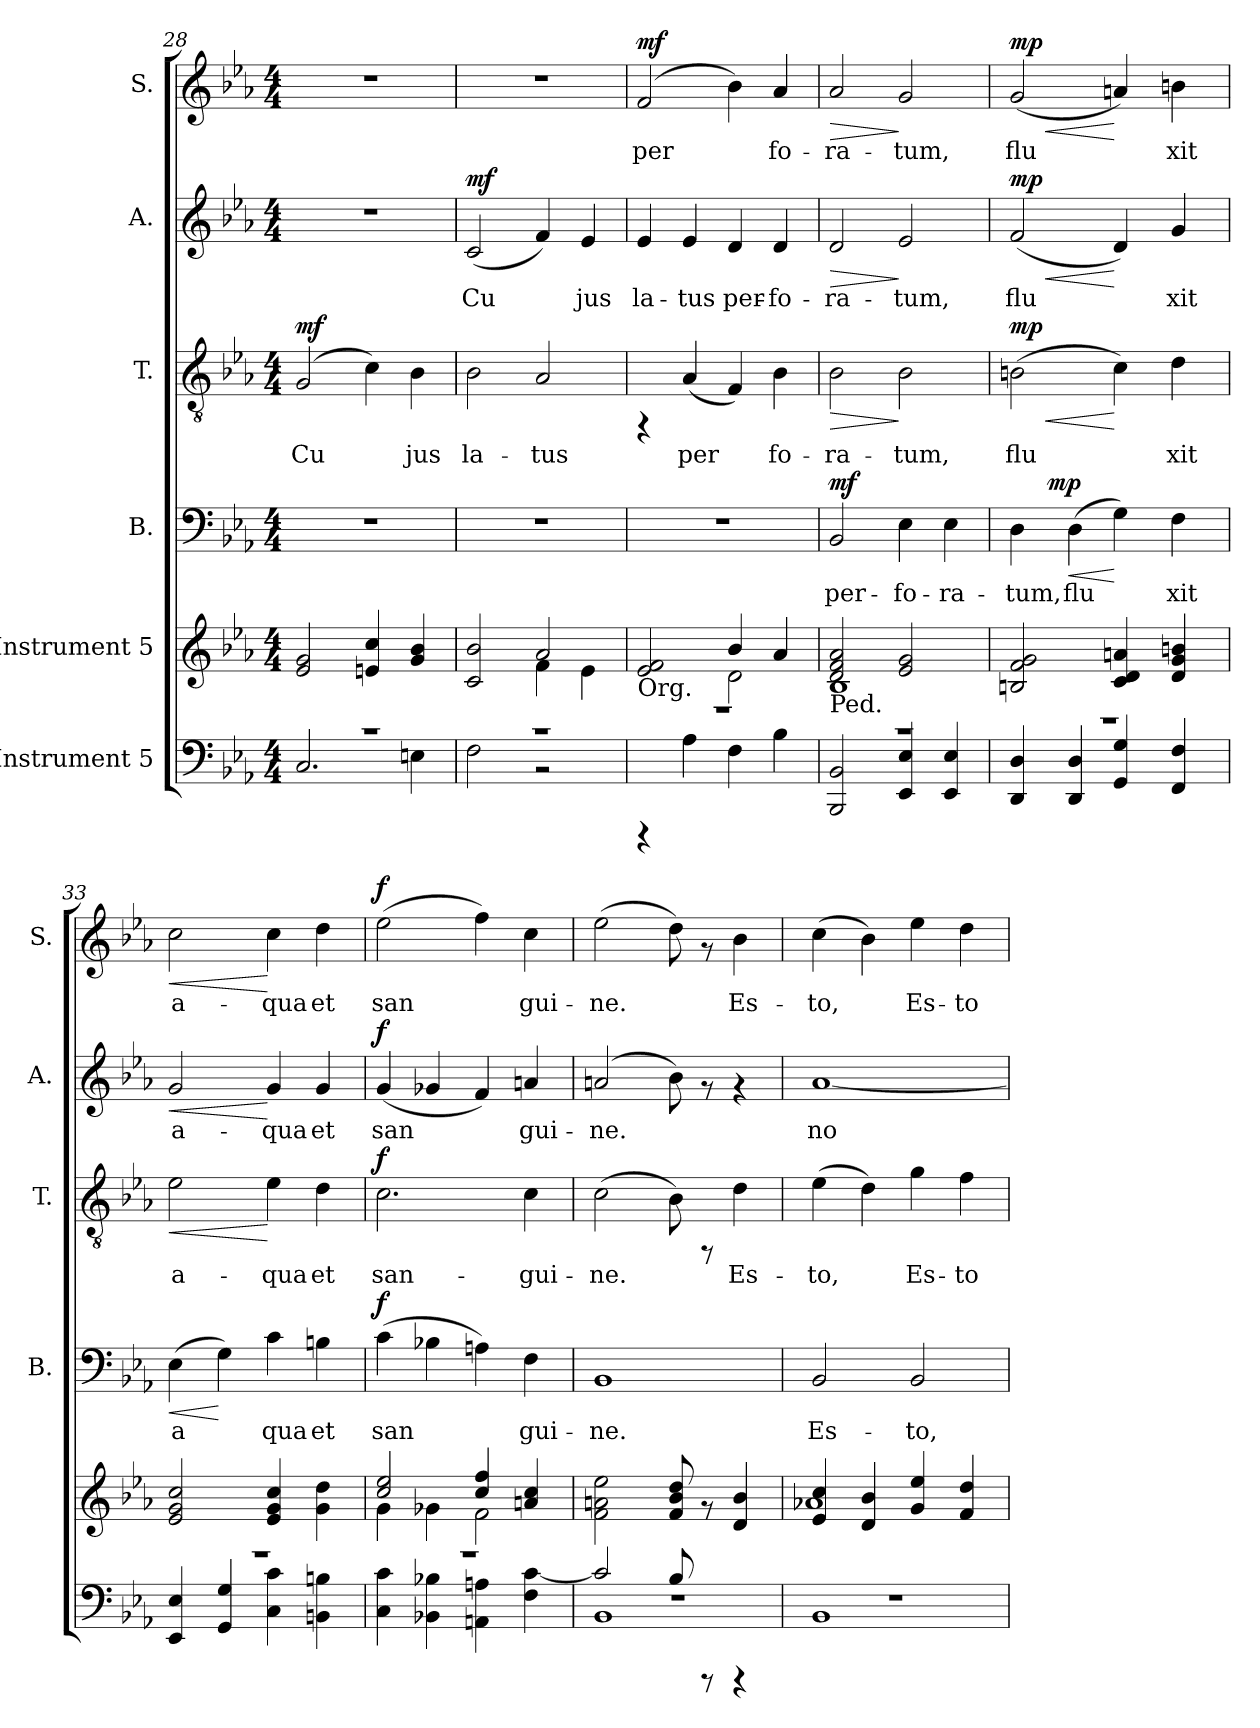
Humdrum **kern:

**kern	**kern	**kern	**text	**dynam	**kern	**text	**dynam	**kern	**text	**dynam	**kern	**text	**dynam
*part6	*part5	*part4	*part4	*part4	*part3	*part3	*part3	*part2	*part2	*part2	*part1	*part1	*part1
*staff6	*staff5	*staff4	*staff4	*staff4	*staff3	*staff3	*staff3	*staff2	*staff2	*staff2	*staff1	*staff1	*staff1
*I"Instrument 5	*I"Instrument 5	*I"B.	*	*	*I"T.	*	*	*I"A.	*	*	*I"S.	*	*
*	*	*I'B.	*	*	*I'T.	*	*	*I'A.	*	*	*I'S.	*	*
*clefF4	*clefG2	*clefF4	*	*	*clefGv2	*	*	*clefG2	*	*	*clefG2	*	*
*k[b-e-a-]	*k[b-e-a-]	*k[b-e-a-]	*	*	*k[b-e-a-]	*	*	*k[b-e-a-]	*	*	*k[b-e-a-]	*	*
*E-:	*E-:	*E-:	*	*	*E-:	*	*	*E-:	*	*	*E-:	*	*
*M4/4	*M4/4	*M4/4	*	*	*M4/4	*	*	*M4/4	*	*	*M4/4	*	*
=28	=28	=28	=28	=28	=28	=28	=28	=28	=28	=28	=28	=28	=28
*^	*	*	*	*	*	*	*	*	*	*	*	*	*
!	!	!	!	!	!	!	!LO:LY:b:cj	!LO:DY:a	!	!	!	!	!	!
1r	2.C/	2e-/ 2g/	1r	.	.	(>2G/	Cu-	mf	1r	.	.	1r	.	.
!	!	!	!	!	!	!	!LO:LY:b:cj	!	!	!	!	!	!	!
.	.	4en/ 4cc/	.	.	.	4c\)	--	.	.	.	.	.	.	.
!	!	!	!	!	!	!	!LO:LY:b:cj	!	!	!	!	!	!	!
.	4En\	4g/ 4b-/	.	.	.	4B-\	-jus	.	.	.	.	.	.	.
!!LO:PB:g=z
=29	=29	=29	=29	=29	=29	=29	=29	=29	=29	=29	=29	=29	=29	=29
*	*	*^	*	*	*	*	*	*	*	*	*	*	*	*
!	!	!	!	!	!	!	!	!LO:LY:b:cj	!	!	!LO:LY:b:cj	!LO:DY:a	!	!	!
1r	2F\	2c/ 2b-/	2ryy	1r	.	.	2B-\	la-	.	(<2c/	Cu-	mf	1r	.	.
!	!	!	!	!	!	!	!	!LO:LY:b:cj	!	!	!LO:LY:b:cj	!	!	!	!
.	2r	2a-/	4f\	.	.	.	2A-/	-tus	.	4f/)	--	.	.	.	.
!	!	!	!	!	!	!	!	!	!	!	!LO:LY:b:cj	!	!	!	!
.	.	.	4e-\	.	.	.	.	.	.	4e-/	-jus	.	.	.	.
=30	=30	=30	=30	=30	=30	=30	=30	=30	=30	=30	=30	=30	=30	=30	=30
!	!	!LO:TX:b:t=Org.	!	!	!	!	!	!	!	!	!	!	!	!	!
!	!	!	!	!	!	!	!	!	!	!	!LO:LY:b:cj	!	!	!LO:LY:b:cj	!LO:DY:a
1r	4rCCC	2e-/ 2f/	2ryy	1r	.	.	4rFF	.	.	4e-/	la-	.	(>2f/	per-	mf
!	!	!	!	!	!	!	!	!LO:LY:b:cj	!	!	!LO:LY:b:cj	!	!	!	!
.	4A-\	.	.	.	.	.	(<4A-/	per-	.	4e-/	-tus	.	.	.	.
!	!	!	!	!	!	!	!	!LO:LY:b:cj	!	!	!LO:LY:b:cj	!	!	!LO:LY:b:cj	!
.	4F\	4b-/	2d\	.	.	.	4F/)	--	.	4d/	per-	.	4b-\)	--	.
!	!	!	!	!	!	!	!	!LO:LY:b:cj	!	!	!LO:LY:b:cj	!	!	!LO:LY:b:cj	!
.	4B-\	4a-/	.	.	.	.	4B-\	-fo-	.	4d/	-fo-	.	4a-/	-fo-	.
=31	=31	=31	=31	=31	=31	=31	=31	=31	=31	=31	=31	=31	=31	=31	=31
!	!	!LO:TX:b:t=Ped.	!	!	!	!	!	!	!	!	!	!	!	!	!
!	!	!	!	!	!LO:LY:b:cj	!LO:DY:a	!	!LO:LY:b:cj	!LO:HP:b	!	!LO:LY:b:cj	!LO:HP:b	!	!LO:LY:b:cj	!LO:HP:b
1r	2BBB-/ 2BB-/	2f/ 2d/ 2a-/	1B-	2BB-/	per-	mf	2B-\	-ra-	>	2d/	-ra-	>	2a-/	-ra-	>
!	!	!	!	!	!LO:LY:b:cj	!	!	!LO:LY:b:cj	!	!	!LO:LY:b:cj	!	!	!LO:LY:b:cj	!
.	4EE-/ 4E-/	2g/ 2e-/	.	4E-\	-fo-	.	2B-\	-tum,	]	2e-/	-tum,	]	2g/	-tum,	]
!	!	!	!	!	!LO:LY:b:cj	!	!	!	!	!	!	!	!	!	!
.	4EE-/ 4E-/	.	.	4E-\	-ra-	.	.	.	.	.	.	.	.	.	.
*	*	*v	*v	*	*	*	*	*	*	*	*	*	*	*	*
=32	=32	=32	=32	=32	=32	=32	=32	=32	=32	=32	=32	=32	=32	=32
!	!	!	!	!LO:LY:b:cj	!	!	!LO:LY:b:cj	!LO:HP:b	!	!LO:LY:b:cj	!LO:HP:b	!	!LO:LY:b:cj	!LO:HP:b
!	!	!	!	!	!	!	!	!LO:DY:n=1:a	!	!	!LO:DY:n=1:a	!	!	!LO:DY:n=1:a
*	*	*	*^	*	*	*	*	*	*	*	*	*	*	*
1r	4D/ 4DD/	2f/ 2Bn/ 2g/	4D\	8.ryy	-tum,	.	(>2Bn\	flu-	< mp	(<2f/	flu-	< mp	(<2g/	flu-	< mp
!	!	!	!	!	!	!LO:DY:a	!	!	!	!	!	!	!	!	!
.	.	.	.	2ryy	.	mp	.	.	.	.	.	.	.	.	.
!	!	!	!	!	!LO:LY:b:cj	!LO:HP:b	!	!	!	!	!	!	!	!	!
.	4DD/ 4D/	.	(>4D\	.	flu-	<	.	.	.	.	.	.	.	.	.
!	!	!	!	!	!LO:LY:b:cj	!	!	!LO:LY:b:cj	!	!	!LO:LY:b:cj	!	!	!LO:LY:b:cj	!
.	4GG/ 4G/	4an/ 4c/ 4d/	4G\)	.	--	[	4c\)	--	[	4d/)	--	[	4an/)	--	[
.	.	.	.	4ryy	.	.	.	.	.	.	.	.	.	.	.
!	!	!	!	!	!LO:LY:b:cj	!	!	!LO:LY:b:cj	!	!	!LO:LY:b:cj	!	!	!LO:LY:b:cj	!
.	4F/ 4FF/	4bn/ 4g/ 4d/	4F\	.	-xit	.	4d\	-xit	.	4g/	-xit	.	4bn\	-xit	.
.	.	.	.	16ryy	.	.	.	.	.	.	.	.	.	.	.
!!LO:PB:g=z
=33	=33	=33	=33	=33	=33	=33	=33	=33	=33	=33	=33	=33	=33	=33	=33
!	!	!	!	!	!LO:LY:b:cj	!LO:HP:b	!	!LO:LY:b:cj	!LO:HP:b	!	!LO:LY:b:cj	!LO:HP:b	!	!LO:LY:b:cj	!LO:HP:b
*	*	*	*v	*v	*	*	*	*	*	*	*	*	*	*	*
1r	4E-/ 4EE-/	2cc/ 2e-/ 2g/	(>4E-\	a-	<	2e-\	a-	<	2g/	a-	<	2cc\	a-	<
!	!	!	!	!LO:LY:b:cj	!	!	!	!	!	!	!	!	!	!
.	4GG/ 4G/	.	4G\)	--	[	.	.	.	.	.	.	.	.	.
!	!	!	!	!LO:LY:b:cj	!	!	!LO:LY:b:cj	!	!	!LO:LY:b:cj	!	!	!LO:LY:b:cj	!
.	4c\ 4C\	4cc/ 4g/ 4e-/	4c\	-qua	.	4e-\	-qua	[	4g/	-qua	[	4cc\	-qua	[
!	!	!	!	!LO:LY:b:cj	!	!	!LO:LY:b:cj	!	!	!LO:LY:b:cj	!	!	!LO:LY:b:cj	!
.	4Bn\ 4BBn\	4g\ 4dd\	4Bn\	et	.	4d\	et	.	4g/	et	.	4dd\	et	.
=34	=34	=34	=34	=34	=34	=34	=34	=34	=34	=34	=34	=34	=34	=34
*	*	*^	*	*	*	*	*	*	*	*	*	*	*	*
!	!	!	!	!	!LO:LY:b:cj	!LO:DY:a	!	!LO:LY:b:cj	!LO:DY:a	!	!LO:LY:b:cj	!LO:DY:a	!	!LO:LY:b:cj	!LO:DY:a
1r	4c\ 4C\	2cc/ 2ee-/	4g\	(>4c\	san-	f	2.c\	san-	f	(<4g/	san-	f	(>2ee-\	san-	f
!	!	!	!	!	!LO:LY:b:cj	!	!	!	!	!	!LO:LY:b:cj	!	!	!	!
.	4BB-X\ 4B-X\	.	4g-X\	4B-X\	--	.	.	.	.	4g-X/	--	.	.	.	.
!	!	!	!	!	!LO:LY:b:cj	!	!	!	!	!	!LO:LY:b:cj	!	!	!LO:LY:b:cj	!
.	4AAn\ 4An\	4cc/ 4ff/	2f\	4An\)	--	.	.	.	.	4f/)	--	.	4ff\)	--	.
!	!	!	!	!	!LO:LY:b:cj	!	!	!LO:LY:b:cj	!	!	!LO:LY:b:cj	!	!	!LO:LY:b:cj	!
.	[>4c\ 4F\	4cc/ 4an/	.	4F\	-gui-	.	4c\	-gui-	.	4an/	-gui-	.	4cc\	-gui-	.
*	*	*v	*v	*	*	*	*	*	*	*	*	*	*	*	*
=35	=35	=35	=35	=35	=35	=35	=35	=35	=35	=35	=35	=35	=35	=35
*	*^	*	*	*	*	*	*	*	*	*	*	*	*	*
!	!	!	!	!	!LO:LY:b:cj	!	!	!LO:LY:b:cj	!	!	!LO:LY:b:cj	!	!	!LO:LY:b:cj	!
1r	2c/]	1BB-	2an\ 2f\ 2ee-\	1BB-	-ne.	.	(>2c\	-ne.	.	(>2an/	-ne.	.	(>2ee-\	-ne.	.
!	!	!	!	!	!	!	!	!LO:LY:b:cj	!	!	!LO:LY:b:cj	!	!	!LO:LY:b:cj	!
.	8B-/	.	8dd/ 8f/ 8b-/	.	.	.	8B-\)	.	.	8b-\)	.	.	8dd\)	.	.
.	8rDDD	.	8rf	.	.	.	8rFF	.	.	8rf	.	.	8rf	.	.
!	!	!	!	!	!	!	!	!LO:LY:b:cj	!	!	!	!	!	!LO:LY:b:cj	!
.	4rDDD	.	4b-/ 4d/	.	.	.	4d\	Es-	.	4rf	.	.	4b-\	Es-	.
*	*v	*v	*	*	*	*	*	*	*	*	*	*	*	*	*
=36	=36	=36	=36	=36	=36	=36	=36	=36	=36	=36	=36	=36	=36	=36
*	*	*^	*	*	*	*	*	*	*	*	*	*	*	*
!	!	!	!	!	!LO:LY:b:cj	!	!	!LO:LY:b:cj	!	!	!LO:LY:b:cj	!	!	!LO:LY:b:cj	!
1r	1BB-	4cc/ 4e-/	1a-X	2BB-/	Es-	.	(>4e-\	-to,	.	[>1a-	no	.	(>4cc\	-to,	.
!	!	!	!	!	!	!	!	!LO:LY:b:cj	!	!	!	!	!	!LO:LY:b:cj	!
.	.	4d/ 4b-/	.	.	.	.	4d\)	.	.	.	.	.	4b-\)	.	.
!	!	!	!	!	!LO:LY:b:cj	!	!	!LO:LY:b:cj	!	!	!	!	!	!LO:LY:b:cj	!
.	.	4ee-/ 4g/	.	2BB-/	-to,	.	4g\	Es-	.	.	.	.	4ee-\	Es-	.
!	!	!	!	!	!	!	!	!LO:LY:b:cj	!	!	!	!	!	!LO:LY:b:cj	!
.	.	4f/ 4dd/	.	.	.	.	4f\	-to	.	.	.	.	4dd\	-to	.
*v	*v	*	*	*	*	*	*	*	*	*	*	*	*	*	*
*	*v	*v	*	*	*	*	*	*	*	*	*	*	*	*
=	=	=	=	=	=	=	=	=	=	=	=	=	=
*-	*-	*-	*-	*-	*-	*-	*-	*-	*-	*-	*-	*-	*-
